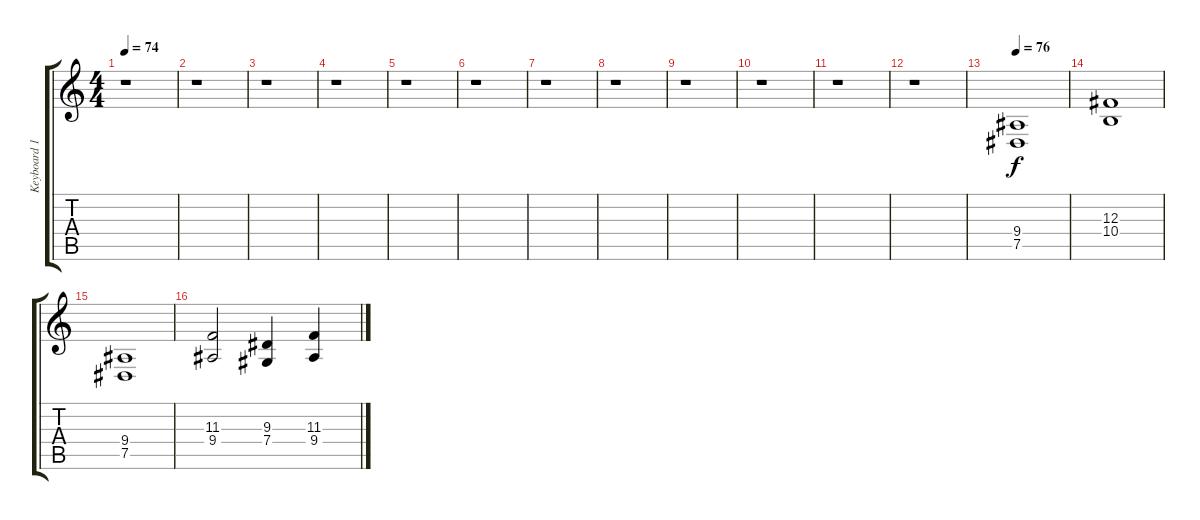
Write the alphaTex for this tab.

\track ("Keyboard 1" "Keyboard 1") {instrument stringensemble1}
\staff {score tabs}
\tuning (Eb4 Bb3 Gb3 Db3 Ab2 Eb2) {hide}
\ts (4 4)
\tempo 74
\clef g2
\ks c
r.1{dy f instrument stringensemble1} |
r.1 |
r.1 |
r.1 |
r.1 |
r.1 |
r.1 |
r.1 |
r.1 |
r.1 |
r.1 |
r.1 |
\tempo 76
(9.4 7.5).1 |
(12.3 10.4).1 |
(9.4 7.5).1 |
(11.3 9.4).2 (9.3 7.4).4 (11.3 9.4).4
